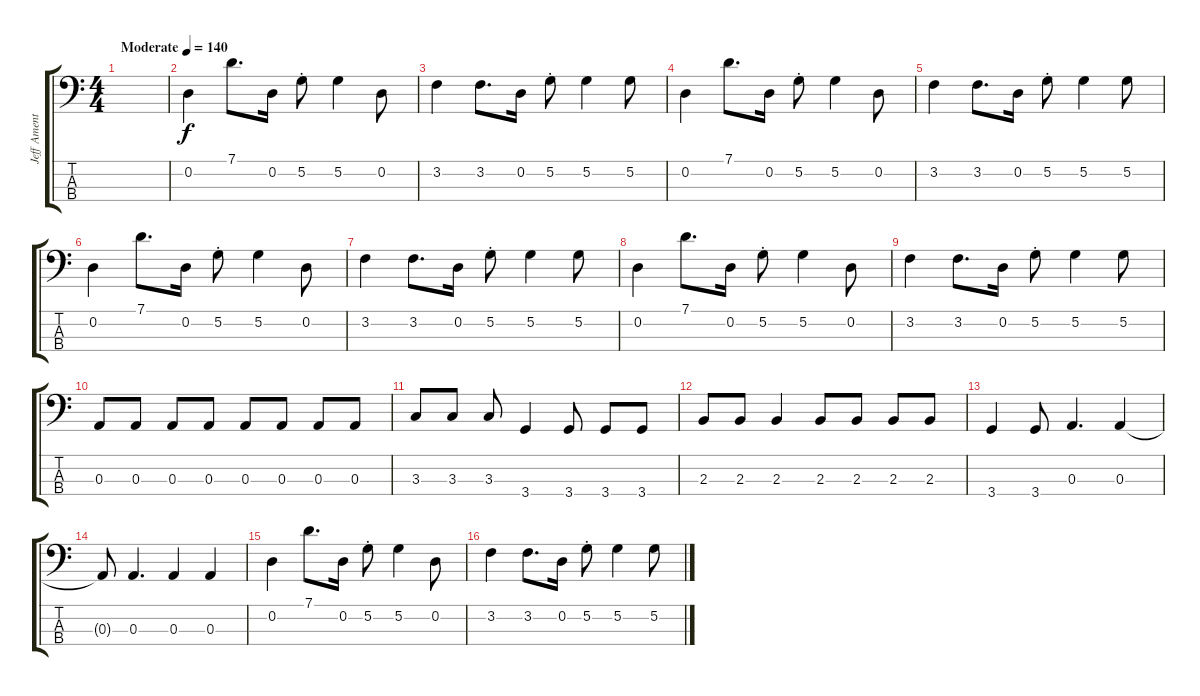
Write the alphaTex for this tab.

\track ("Jeff Ament" "Jeff Ament") {instrument electricbassfinger}
\staff {score tabs}
\tuning (G2 D2 A1 E1) {hide}
\ts (4 4)
\tempo (140 "Moderate")
\clef f4
\ks c
|
0.2.4 7.1.8{d} 0.2.16 5.2{st}.8 5.2.4 0.2.8 |
3.2.4 3.2.8{d} 0.2.16 5.2{st}.8 5.2.4 5.2.8 |
0.2.4 7.1.8{d} 0.2.16 5.2{st}.8 5.2.4 0.2.8 |
3.2.4 3.2.8{d} 0.2.16 5.2{st}.8 5.2.4 5.2.8 |
0.2.4 7.1.8{d} 0.2.16 5.2{st}.8 5.2.4 0.2.8 |
3.2.4 3.2.8{d} 0.2.16 5.2{st}.8 5.2.4 5.2.8 |
0.2.4 7.1.8{d} 0.2.16 5.2{st}.8 5.2.4 0.2.8 |
3.2.4 3.2.8{d} 0.2.16 5.2{st}.8 5.2.4 5.2.8 |
0.3.8 0.3.8 0.3.8 0.3.8 0.3.8 0.3.8 0.3.8 0.3.8 |
3.3.8 3.3.8 3.3.8 3.4.4 3.4.8 3.4.8 3.4.8 |
2.3.8 2.3.8 2.3.4 2.3.8 2.3.8 2.3.8 2.3.8 |
3.4.4 3.4.8 0.3.4{d} 0.3.4 |
0.3{t}.8 0.3.4{d} 0.3.4 0.3.4 |
0.2.4 7.1.8{d} 0.2.16 5.2{st}.8 5.2.4 0.2.8 |
3.2.4 3.2.8{d} 0.2.16 5.2{st}.8 5.2.4 5.2.8
